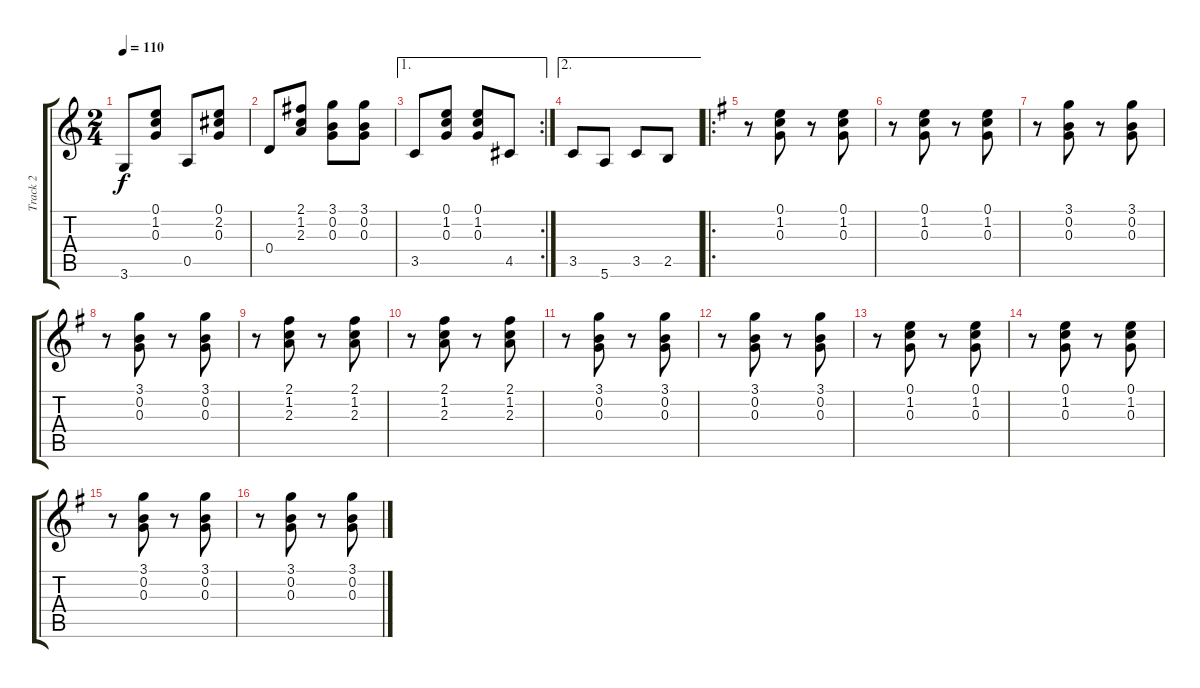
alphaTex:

\track ("Track 2" "Track 2") {instrument acousticguitarsteel}
\staff {score tabs}
\tuning (E4 B3 G3 D3 A2 E2) {hide}
\ts (2 4)
\tempo 110
\clef g2
\ks c
3.6.8{dy f} (0.1 1.2 0.3).8 0.5.8 (0.1 2.2 0.3).8 |
0.4.8 (2.1 1.2 2.3).8 (3.1 0.2 0.3).8 (3.1 0.2 0.3).8 |
\ae 1
\rc 2
3.5.8 (0.1 1.2 0.3).8 (0.1 1.2 0.3).8 4.5.8 |
\ae 2
3.5.8 5.6.8 3.5.8 2.5.8 |
\ro
\ks g
r.8 (0.1 1.2 0.3).8 r.8 (0.1 1.2 0.3).8 |
r.8 (0.1 1.2 0.3).8 r.8 (0.1 1.2 0.3).8 |
r.8 (3.1 0.2 0.3).8 r.8 (3.1 0.2 0.3).8 |
r.8 (3.1 0.2 0.3).8 r.8 (3.1 0.2 0.3).8 |
r.8 (2.1 1.2 2.3).8 r.8 (2.1 1.2 2.3).8 |
r.8 (2.1 1.2 2.3).8 r.8 (2.1 1.2 2.3).8 |
r.8 (3.1 0.2 0.3).8 r.8 (3.1 0.2 0.3).8 |
r.8 (3.1 0.2 0.3).8 r.8 (3.1 0.2 0.3).8 |
r.8 (0.1 1.2 0.3).8 r.8 (0.1 1.2 0.3).8 |
r.8 (0.1 1.2 0.3).8 r.8 (0.1 1.2 0.3).8 |
r.8 (3.1 0.2 0.3).8 r.8 (3.1 0.2 0.3).8 |
r.8 (3.1 0.2 0.3).8 r.8 (3.1 0.2 0.3).8
